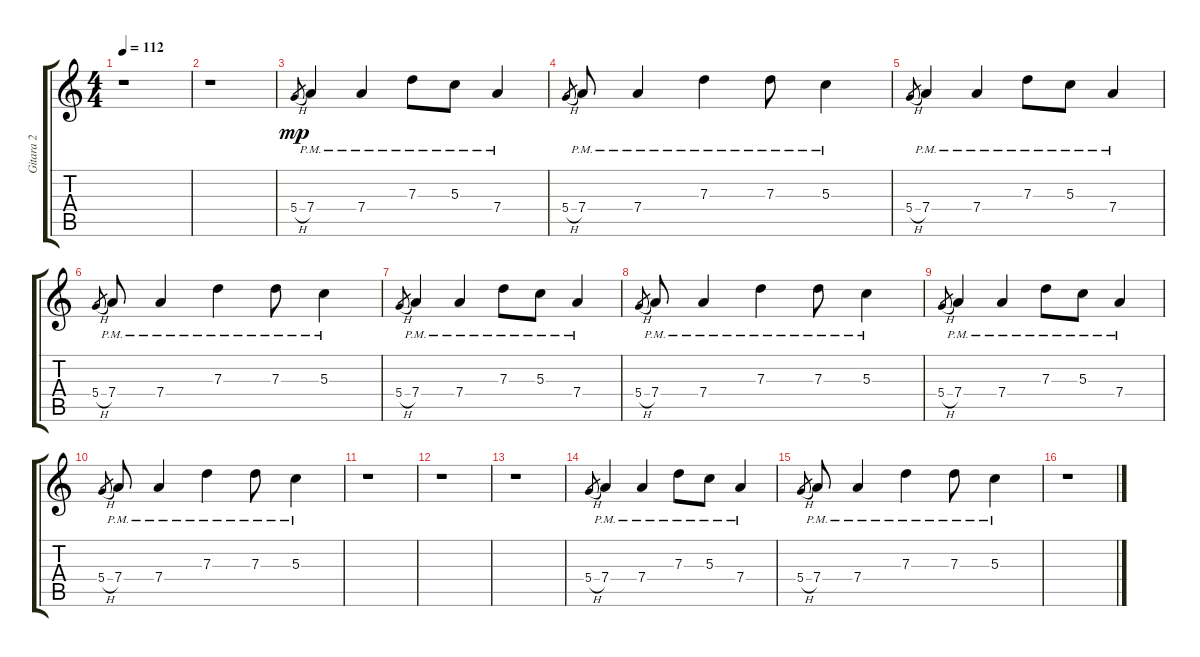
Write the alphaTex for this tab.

\track ("Gitara 2" "Gitara 2") {instrument acousticguitarsteel}
\staff {score tabs}
\tuning (E4 B3 G3 D3 A2 E2) {hide}
\ts (4 4)
\tempo 112
\clef g2
\ks c
r.1{dy mp instrument acousticguitarsteel} |
r.1 |
5.4{h}.8{gr} 7.4{pm}.4 7.4{pm}.4 7.3{pm}.8 5.3{pm}.8 7.4{pm}.4 |
5.4{h}.8{gr} 7.4{pm}.8 7.4{pm}.4 7.3{pm}.4 7.3{pm}.8 5.3{pm}.4 |
5.4{h}.8{gr} 7.4{pm}.4 7.4{pm}.4 7.3{pm}.8 5.3{pm}.8 7.4{pm}.4 |
5.4{h}.8{gr} 7.4{pm}.8 7.4{pm}.4 7.3{pm}.4 7.3{pm}.8 5.3{pm}.4 |
5.4{h}.8{gr} 7.4{pm}.4 7.4{pm}.4 7.3{pm}.8 5.3{pm}.8 7.4{pm}.4 |
5.4{h}.8{gr} 7.4{pm}.8 7.4{pm}.4 7.3{pm}.4 7.3{pm}.8 5.3{pm}.4 |
5.4{h}.8{gr} 7.4{pm}.4 7.4{pm}.4 7.3{pm}.8 5.3{pm}.8 7.4{pm}.4 |
5.4{h}.8{gr} 7.4{pm}.8 7.4{pm}.4 7.3{pm}.4 7.3{pm}.8 5.3{pm}.4 |
r.1 |
r.1 |
r.1 |
5.4{h}.8{gr} 7.4{pm}.4 7.4{pm}.4 7.3{pm}.8 5.3{pm}.8 7.4{pm}.4 |
5.4{h}.8{gr} 7.4{pm}.8 7.4{pm}.4 7.3{pm}.4 7.3{pm}.8 5.3{pm}.4 |
r.1
